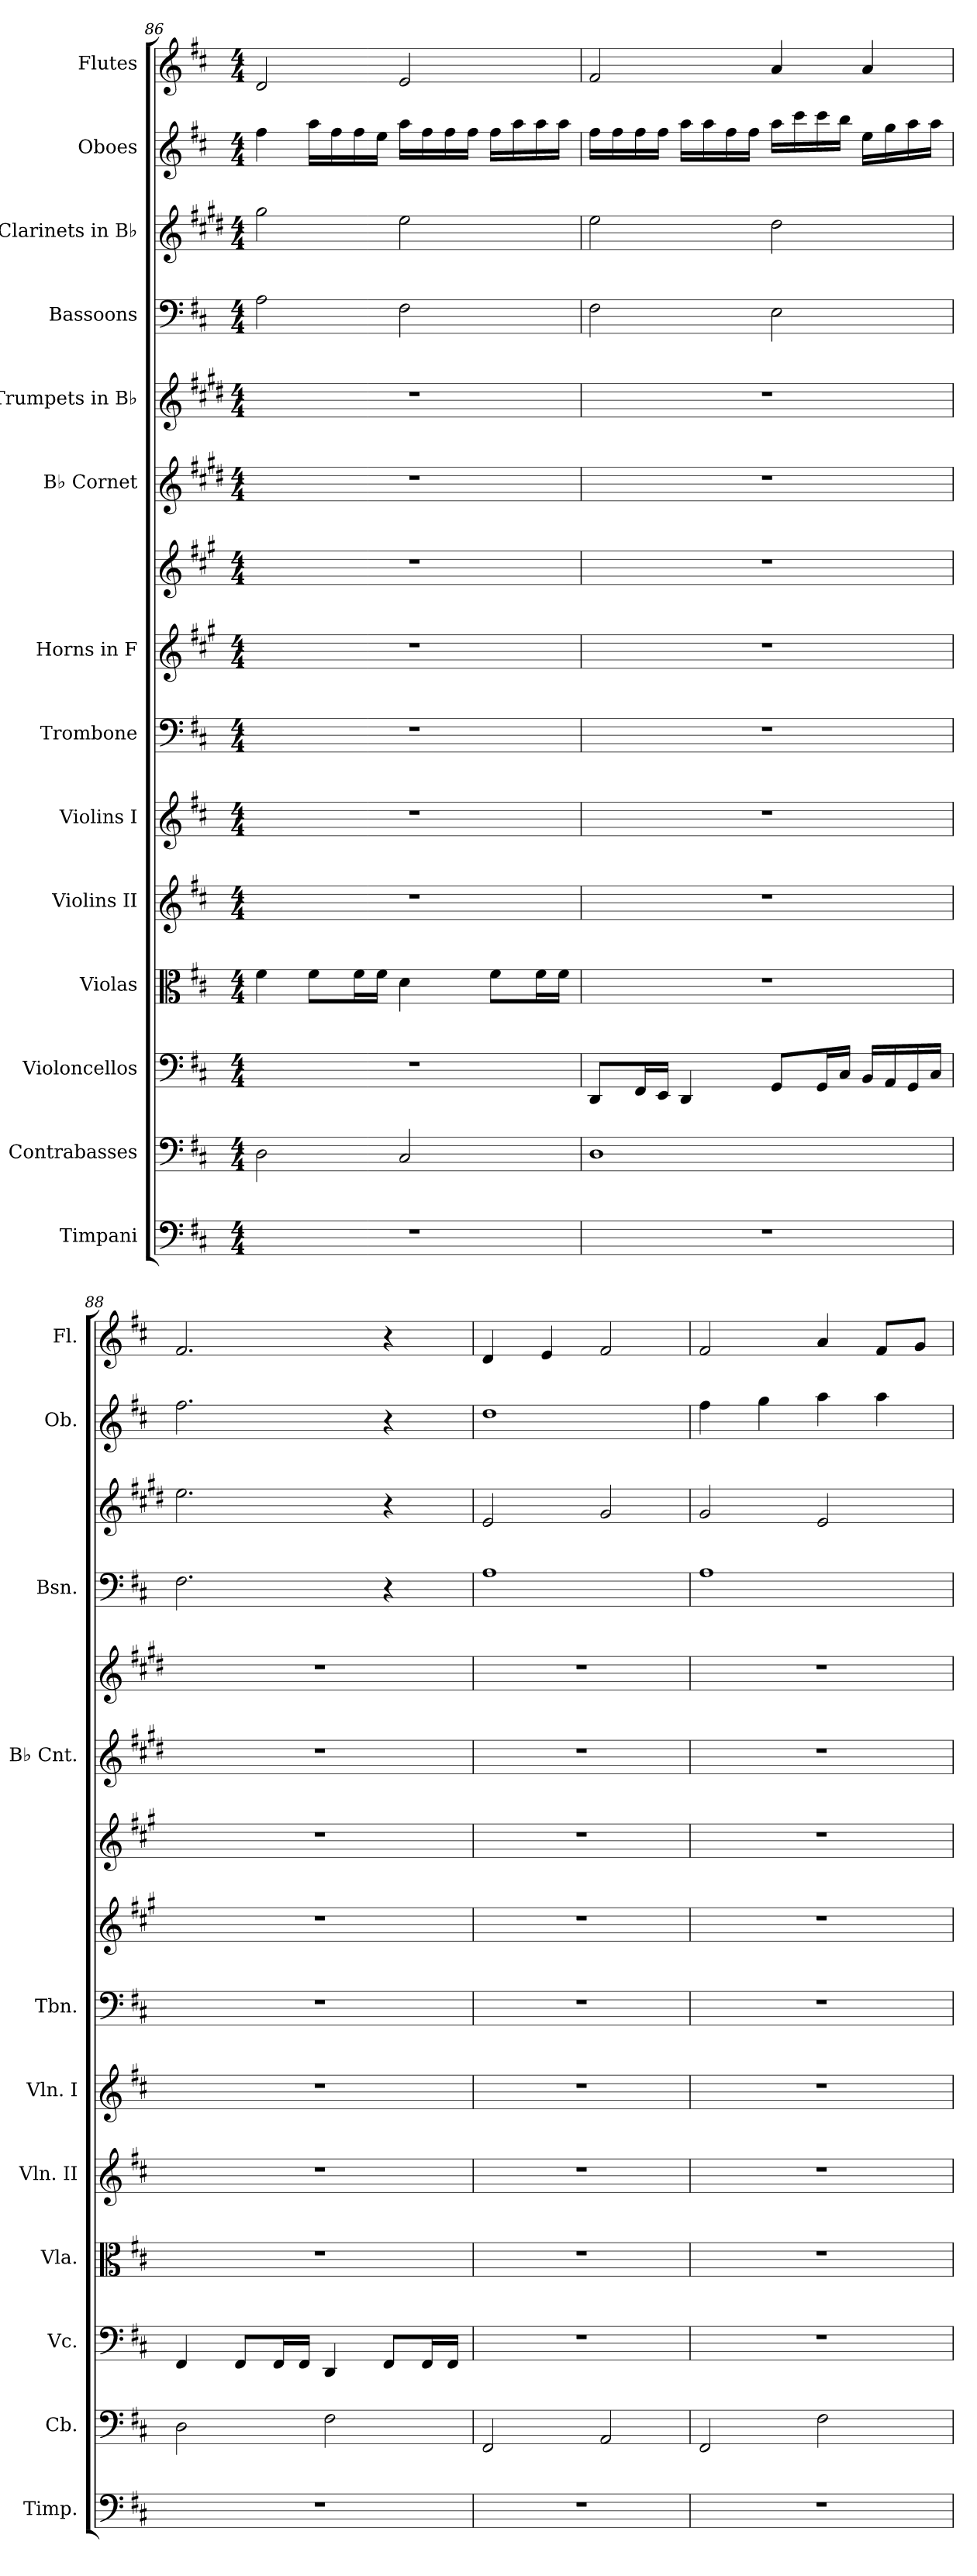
**kern	**kern	**kern	**kern	**kern	**kern	**kern	**kern	**kern	**kern	**kern	**kern	**kern	**kern	**kern
*part14	*part13	*part12	*part11	*part10	*part9	*part8	*part7	*part7	*part6	*part5	*part4	*part3	*part2	*part1
*staff15	*staff14	*staff13	*staff12	*staff11	*staff10	*staff9	*staff8	*staff7	*staff6	*staff5	*staff4	*staff3	*staff2	*staff1
*I"Timpani	*I"Contrabasses	*I"Violoncellos	*I"Violas	*I"Violins II	*I"Violins I	*I"Trombone	*I"Horns in F	*	*I"B♭ Cornet	*I"Trumpets in B♭	*I"Bassoons	*I"Clarinets in B♭	*I"Oboes	*I"Flutes
*I'Timp.	*I'Cb.	*I'Vc.	*I'Vla.	*I'Vln. II	*I'Vln. I	*I'Tbn.	*	*	*I'B♭ Cnt.	*	*I'Bsn.	*	*I'Ob.	*I'Fl.
*clefF4	*clefF4	*clefF4	*clefC3	*clefG2	*clefG2	*clefF4	*clefG2	*clefG2	*clefG2	*clefG2	*clefF4	*clefG2	*clefG2	*clefG2
*	*ITrd7c12	*	*	*	*	*	*ITrd4c7	*ITrd4c7	*ITrd1c2	*ITrd1c2	*	*ITrd1c2	*	*
*k[f#c#]	*k[f#c#]	*k[f#c#]	*k[f#c#]	*k[f#c#]	*k[f#c#]	*k[f#c#]	*k[f#c#]	*k[f#c#]	*k[f#c#]	*k[f#c#]	*k[f#c#]	*k[f#c#]	*k[f#c#]	*k[f#c#]
*M4/4	*M4/4	*M4/4	*M4/4	*M4/4	*M4/4	*M4/4	*M4/4	*M4/4	*M4/4	*M4/4	*M4/4	*M4/4	*M4/4	*M4/4
=86	=86	=86	=86	=86	=86	=86	=86	=86	=86	=86	=86	=86	=86	=86
1r	2DD\	1r	4f#\	1r	1r	1r	1r	1r	1r	1r	2A\	2ff#\	4ff#\	2d/
.	.	.	8f#\L	.	.	.	.	.	.	.	.	.	16aa\LL	.
.	.	.	.	.	.	.	.	.	.	.	.	.	16ff#\	.
.	.	.	16f#\L	.	.	.	.	.	.	.	.	.	16ff#\	.
.	.	.	16f#\JJ	.	.	.	.	.	.	.	.	.	16ee\JJ	.
.	2CC#/	.	4d\	.	.	.	.	.	.	.	2F#\	2dd\	16aa\LL	2e/
.	.	.	.	.	.	.	.	.	.	.	.	.	16ff#\	.
.	.	.	.	.	.	.	.	.	.	.	.	.	16ff#\	.
.	.	.	.	.	.	.	.	.	.	.	.	.	16ff#\JJ	.
.	.	.	8f#\L	.	.	.	.	.	.	.	.	.	16ff#\LL	.
.	.	.	.	.	.	.	.	.	.	.	.	.	16aa\	.
.	.	.	16f#\L	.	.	.	.	.	.	.	.	.	16aa\	.
.	.	.	16f#\JJ	.	.	.	.	.	.	.	.	.	16aa\JJ	.
!!LO:PB:g=z
=87	=87	=87	=87	=87	=87	=87	=87	=87	=87	=87	=87	=87	=87	=87
1r	1DD	8DD/L	1r	1r	1r	1r	1r	1r	1r	1r	2F#\	2dd\	16ff#\LL	2f#/
.	.	.	.	.	.	.	.	.	.	.	.	.	16ff#\	.
.	.	16FF#/L	.	.	.	.	.	.	.	.	.	.	16ff#\	.
.	.	16EE/JJ	.	.	.	.	.	.	.	.	.	.	16ff#\JJ	.
.	.	4DD/	.	.	.	.	.	.	.	.	.	.	16aa\LL	.
.	.	.	.	.	.	.	.	.	.	.	.	.	16aa\	.
.	.	.	.	.	.	.	.	.	.	.	.	.	16ff#\	.
.	.	.	.	.	.	.	.	.	.	.	.	.	16ff#\JJ	.
.	.	8GG/L	.	.	.	.	.	.	.	.	2E\	2cc#\	16aa\LL	4a/
.	.	.	.	.	.	.	.	.	.	.	.	.	16ccc#\	.
.	.	16GG/L	.	.	.	.	.	.	.	.	.	.	16ccc#\	.
.	.	16C#/JJ	.	.	.	.	.	.	.	.	.	.	16bb\JJ	.
.	.	16BB/LL	.	.	.	.	.	.	.	.	.	.	16ee\LL	4a/
.	.	16AA/	.	.	.	.	.	.	.	.	.	.	16gg\	.
.	.	16GG/	.	.	.	.	.	.	.	.	.	.	16aa\	.
.	.	16C#/JJ	.	.	.	.	.	.	.	.	.	.	16aa\JJ	.
=88	=88	=88	=88	=88	=88	=88	=88	=88	=88	=88	=88	=88	=88	=88
1r	2DD\	4FF#/	1r	1r	1r	1r	1r	1r	1r	1r	2.F#\	2.dd\	2.ff#\	2.f#/
.	.	8FF#/L	.	.	.	.	.	.	.	.	.	.	.	.
.	.	16FF#/L	.	.	.	.	.	.	.	.	.	.	.	.
.	.	16FF#/JJ	.	.	.	.	.	.	.	.	.	.	.	.
.	2FF#\	4DD/	.	.	.	.	.	.	.	.	.	.	.	.
.	.	8FF#/L	.	.	.	.	.	.	.	.	4r	4r	4r	4r
.	.	16FF#/L	.	.	.	.	.	.	.	.	.	.	.	.
.	.	16FF#/JJ	.	.	.	.	.	.	.	.	.	.	.	.
=89	=89	=89	=89	=89	=89	=89	=89	=89	=89	=89	=89	=89	=89	=89
1r	2FFF#/	1r	1r	1r	1r	1r	1r	1r	1r	1r	1A	2d/	1dd	4d/
.	.	.	.	.	.	.	.	.	.	.	.	.	.	4e/
.	2AAA/	.	.	.	.	.	.	.	.	.	.	2f#/	.	2f#/
=90	=90	=90	=90	=90	=90	=90	=90	=90	=90	=90	=90	=90	=90	=90
1r	2FFF#/	1r	1r	1r	1r	1r	1r	1r	1r	1r	1A	2f#/	4ff#\	2f#/
.	.	.	.	.	.	.	.	.	.	.	.	.	4gg\	.
.	2FF#\	.	.	.	.	.	.	.	.	.	.	2d/	4aa\	4a/
.	.	.	.	.	.	.	.	.	.	.	.	.	4aa\	8f#/L
.	.	.	.	.	.	.	.	.	.	.	.	.	.	8g/J
=	=	=	=	=	=	=	=	=	=	=	=	=	=	=
*-	*-	*-	*-	*-	*-	*-	*-	*-	*-	*-	*-	*-	*-	*-
